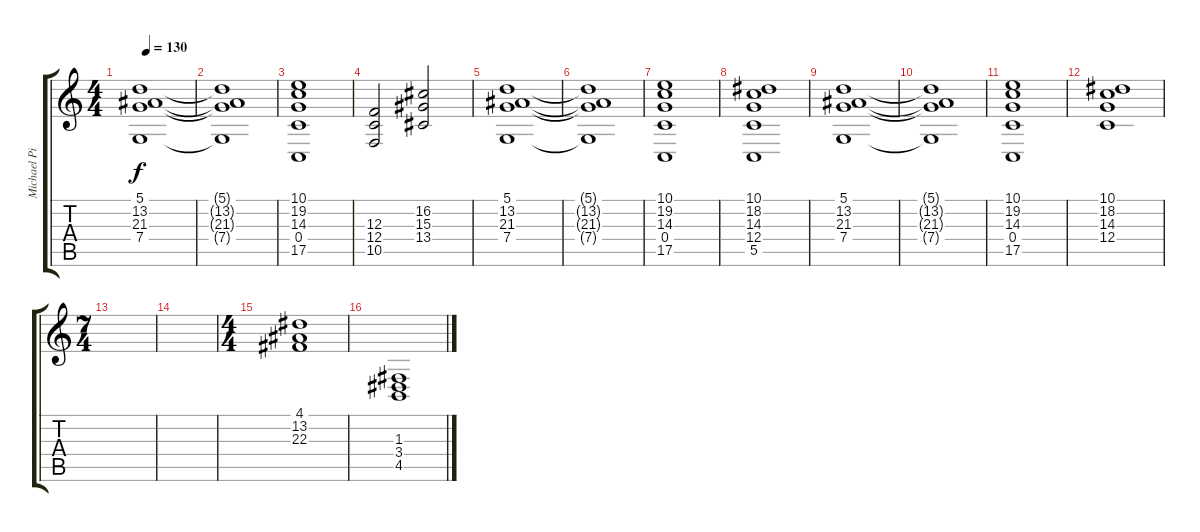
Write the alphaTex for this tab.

\track ("Michael Pinnella - Cordes" "Michael Pi") {instrument stringensemble1}
\staff {score tabs}
\tuning (D4 A3 F3 C3 G2 D2) {hide}
\ts (4 4)
\tempo 130
\clef g2
\ks c
(5.1 13.2 21.3 7.4).1{dy f} |
(5.1{t} 13.2{t} 21.3{t} 7.4{t}).1 |
(10.1 19.2 14.3 0.4 17.5).1 |
(12.3 12.4 10.5).2 (16.2 15.3 13.4).2 |
(5.1 13.2 21.3 7.4).1 |
(5.1{t} 13.2{t} 21.3{t} 7.4{t}).1 |
(10.1 19.2 14.3 0.4 17.5).1 |
(10.1 18.2 14.3 12.4 5.5).1 |
(5.1 13.2 21.3 7.4).1 |
(5.1{t} 13.2{t} 21.3{t} 7.4{t}).1 |
(10.1 19.2 14.3 0.4 17.5).1 |
(10.1 18.2 14.3 12.4).1 |
\ts (7 4)
|
|
\ts (4 4)
(4.1 13.2 22.3).1 |
(1.3 3.4 4.5).1
